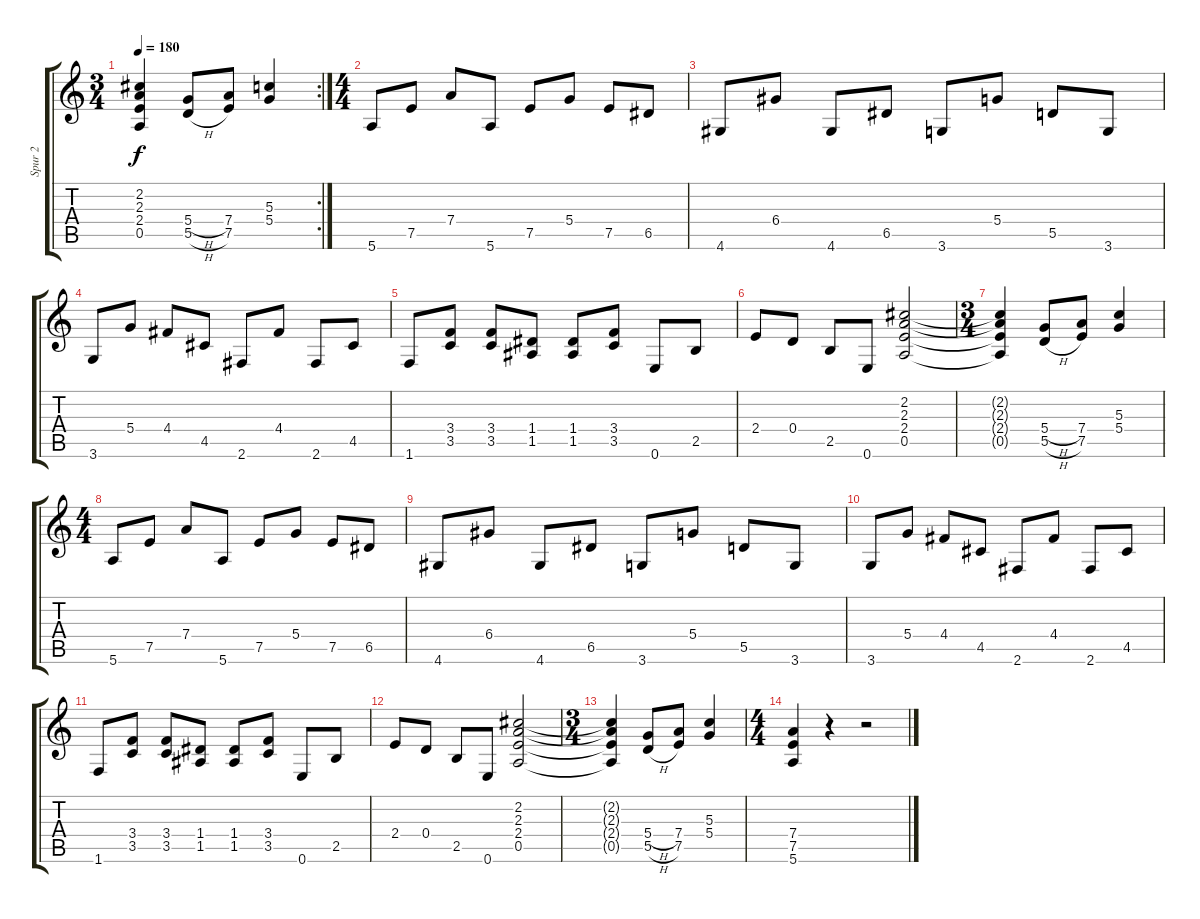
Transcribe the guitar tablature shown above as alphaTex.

\track ("Spur 2" "Spur 2") {instrument distortionguitar}
\staff {score tabs}
\tuning (E4 B3 G3 D3 A2 E2) {hide}
\rc 2
\ts (3 4)
\tempo 180
\clef g2
\ks c
(2.2{t} 2.3{t} 2.4{t} 0.5{t}).4{dy f} (5.4{h} 5.5{h}).8 (7.4 7.5).8 (5.3 5.4).4 |
\ts (4 4)
5.6.8 7.5.8 7.4.8 5.6.8 7.5.8 5.4.8 7.5.8 6.5.8 |
4.6.8 6.4.8 4.6.8 6.5.8 3.6.8 5.4.8 5.5.8 3.6.8 |
3.6.8 5.4.8 4.4.8 4.5.8 2.6.8 4.4.8 2.6.8 4.5.8 |
1.6.8 (3.4 3.5).8 (3.4 3.5).8 (1.4 1.5).8 (1.4 1.5).8 (3.4 3.5).8 0.6.8 2.5.8 |
2.4.8 0.4.8 2.5.8 0.6.8 (2.2 2.3 2.4 0.5).2 |
\ts (3 4)
(2.2{t} 2.3{t} 2.4{t} 0.5{t}).4 (5.4{h} 5.5{h}).8 (7.4 7.5).8 (5.3 5.4).4 |
\ts (4 4)
5.6.8 7.5.8 7.4.8 5.6.8 7.5.8 5.4.8 7.5.8 6.5.8 |
4.6.8 6.4.8 4.6.8 6.5.8 3.6.8 5.4.8 5.5.8 3.6.8 |
3.6.8 5.4.8 4.4.8 4.5.8 2.6.8 4.4.8 2.6.8 4.5.8 |
1.6.8 (3.4 3.5).8 (3.4 3.5).8 (1.4 1.5).8 (1.4 1.5).8 (3.4 3.5).8 0.6.8 2.5.8 |
2.4.8 0.4.8 2.5.8 0.6.8 (2.2 2.3 2.4 0.5).2 |
\ts (3 4)
(2.2{t} 2.3{t} 2.4{t} 0.5{t}).4 (5.4{h} 5.5{h}).8 (7.4 7.5).8 (5.3 5.4).4 |
\ts (4 4)
(7.4 7.5 5.6).4 r.4 r.2
